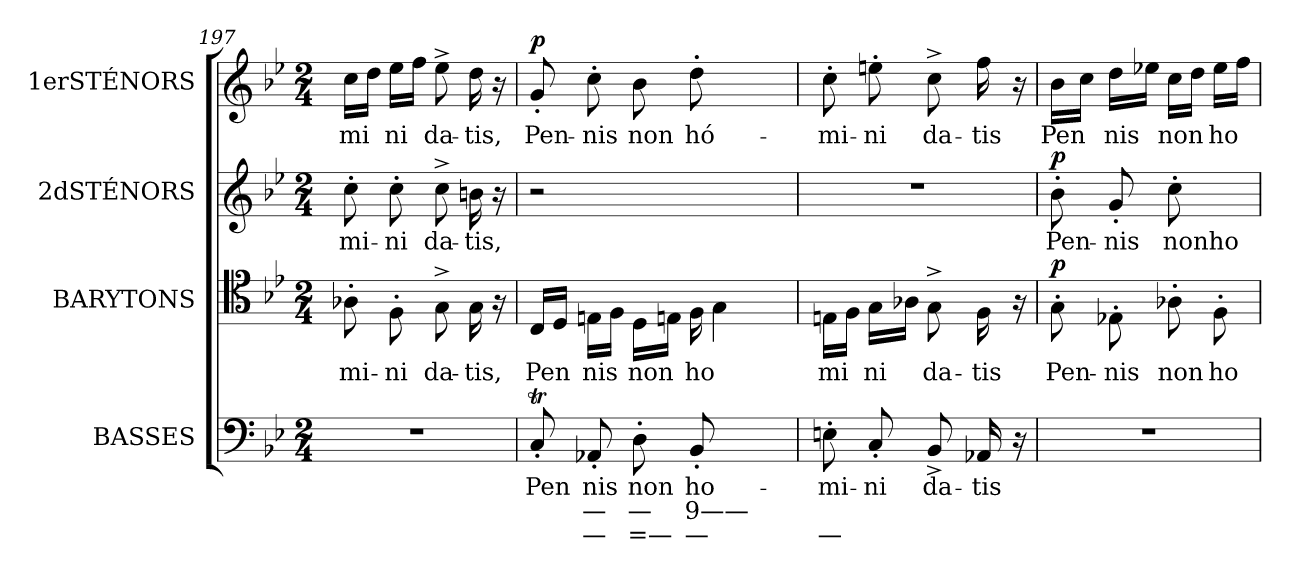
**kern	**text	**text	**text	**kern	**text	**dynam	**kern	**text	**dynam	**kern	**text	**dynam
*part4	*part4	*part4	*part4	*part3	*part3	*part3	*part2	*part2	*part2	*part1	*part1	*part1
*staff4	*staff4	*staff4	*staff4	*staff3	*staff3	*staff3	*staff2	*staff2	*staff2	*staff1	*staff1	*staff1
*I"BASSES	*	*	*	*I"BARYTONS	*	*	*I"2dSTÉNORS	*	*	*I"1erSTÉNORS	*	*
*clefF4	*	*	*	*clefC4	*	*	*clefG2	*	*	*clefG2	*	*
*k[b-e-]	*	*	*	*k[b-e-]	*	*	*k[b-e-]	*	*	*k[b-e-]	*	*
*M2/4	*	*	*	*M2/4	*	*	*M2/4	*	*	*M2/4	*	*
=197	=197	=197	=197	=197	=197	=197	=197	=197	=197	=197	=197	=197
2r	.	.	.	8A-X'>i\	mi-	.	8cc'>i\	mi-	.	16cci\LL	mi	.
.	.	.	.	.	.	.	.	.	.	16ddi\JJ	--	.
.	.	.	.	8F'>i\	ni	.	8cc'>i\	ni	.	16ee-i\LL	ni	.
.	.	.	.	.	.	.	.	.	.	16ffi\JJ	.	.
.	.	.	.	8G^>i\	da-	.	8cc^>i\	da-	.	8ee-^>i\	da-	.
.	.	.	.	16Gi\	tis,	.	16bni\	tis,	.	16ddi\	tis,	.
.	.	.	.	16r	.	.	16r	.	.	16r	.	.
=198	=198	=198	=198	=198	=198	=198	=198	=198	=198	=198	=198	=198
!	!	!	!	!	!	!	!	!	!	!	!	!LO:DY:a
8CT'>i/	Pen	.	.	16Ci/LL	Pen	.	2r	.	.	8g'>i/	Pen-	p
.	.	.	.	16Di/JJ	--	.	.	.	.	.	.	.
8AA-X'>i/	nis	—	—	16Eni\LL	nis	.	.	.	.	8cc'>i\	nis	.
.	.	.	.	16Fi\JJ	.	.	.	.	.	.	.	.
8D'>i\	non	—	=—	16Di\LL	non	.	.	.	.	8b-i\	non	.
.	.	.	.	16Eni\JJ	.	.	.	.	.	.	.	.
8BB-'>i/	ho-	9——	—	16Fi\	ho	.	.	.	.	8dd'>i\	hó-	.
.	.	.	.	4Gj\	.	.	.	.	.	.	.	.
4ryy	.	.	.	.	.	.	4ryy	.	.	4ryy	.	.
.	.	.	.	16ryy	.	.	.	.	.	.	.	.
=199	=199	=199	=199	=199	=199	=199	=199	=199	=199	=199	=199	=199
*	*	*	*	*	*	*	*	*	*	*^	*	*
8En'>i\	mi-	.	—	16Eni\LL	mi	.	2r	.	.	8cc'>i\	4ccZ\	mi-	.
.	.	.	.	16Fi\JJ	--	.	.	.	.	.	.	.	.
8C'>i/	ni	.	.	16Gi\LL	ni	.	.	.	.	8een'>i\	.	ni	.
.	.	.	.	16A-Xi\JJ	.	.	.	.	.	.	.	.	.
8BB-^>i/	da-	.	.	8G^>i\	da-	.	.	.	.	8cc^>i\	4ryy	da-	.
16AA-Xi/	tis	.	.	16Fi\	tis	.	.	.	.	16ffi\	.	tis	.
16r	.	.	.	16r	.	.	.	.	.	16r	.	.	.
*	*	*	*	*	*	*	*	*	*	*v	*v	*	*
!!LO:LB:g=z
=200	=200	=200	=200	=200	=200	=200	=200	=200	=200	=200	=200	=200
!	!	!	!	!	!	!LO:DY:a	!	!	!LO:DY:a	!	!	!
2r	.	.	.	8G'>i\	Pen-	p	8b-'>i\	Pen-	p	16b-i\LL	Pen	.
.	.	.	.	.	.	.	.	.	.	16cci\JJ	--	.
.	.	.	.	8E-X'>i\	nis	.	8g'>i/	nis	.	16ddi\LL	nis	.
.	.	.	.	.	.	.	.	.	.	16ee-Xi\JJ	.	.
.	.	.	.	8A-X'>i\	non	.	8cc'>i\	nonho-	.	16cci\LL	non	.
.	.	.	.	.	.	.	.	.	.	16ddi\JJ	.	.
.	.	.	.	8F'>i\	ho-	.	8ryy	.	.	16ee-i\LL	ho	.
.	.	.	.	.	.	.	.	.	.	16ffi\JJ	.	.
=	=	=	=	=	=	=	=	=	=	=	=	=
*-	*-	*-	*-	*-	*-	*-	*-	*-	*-	*-	*-	*-
